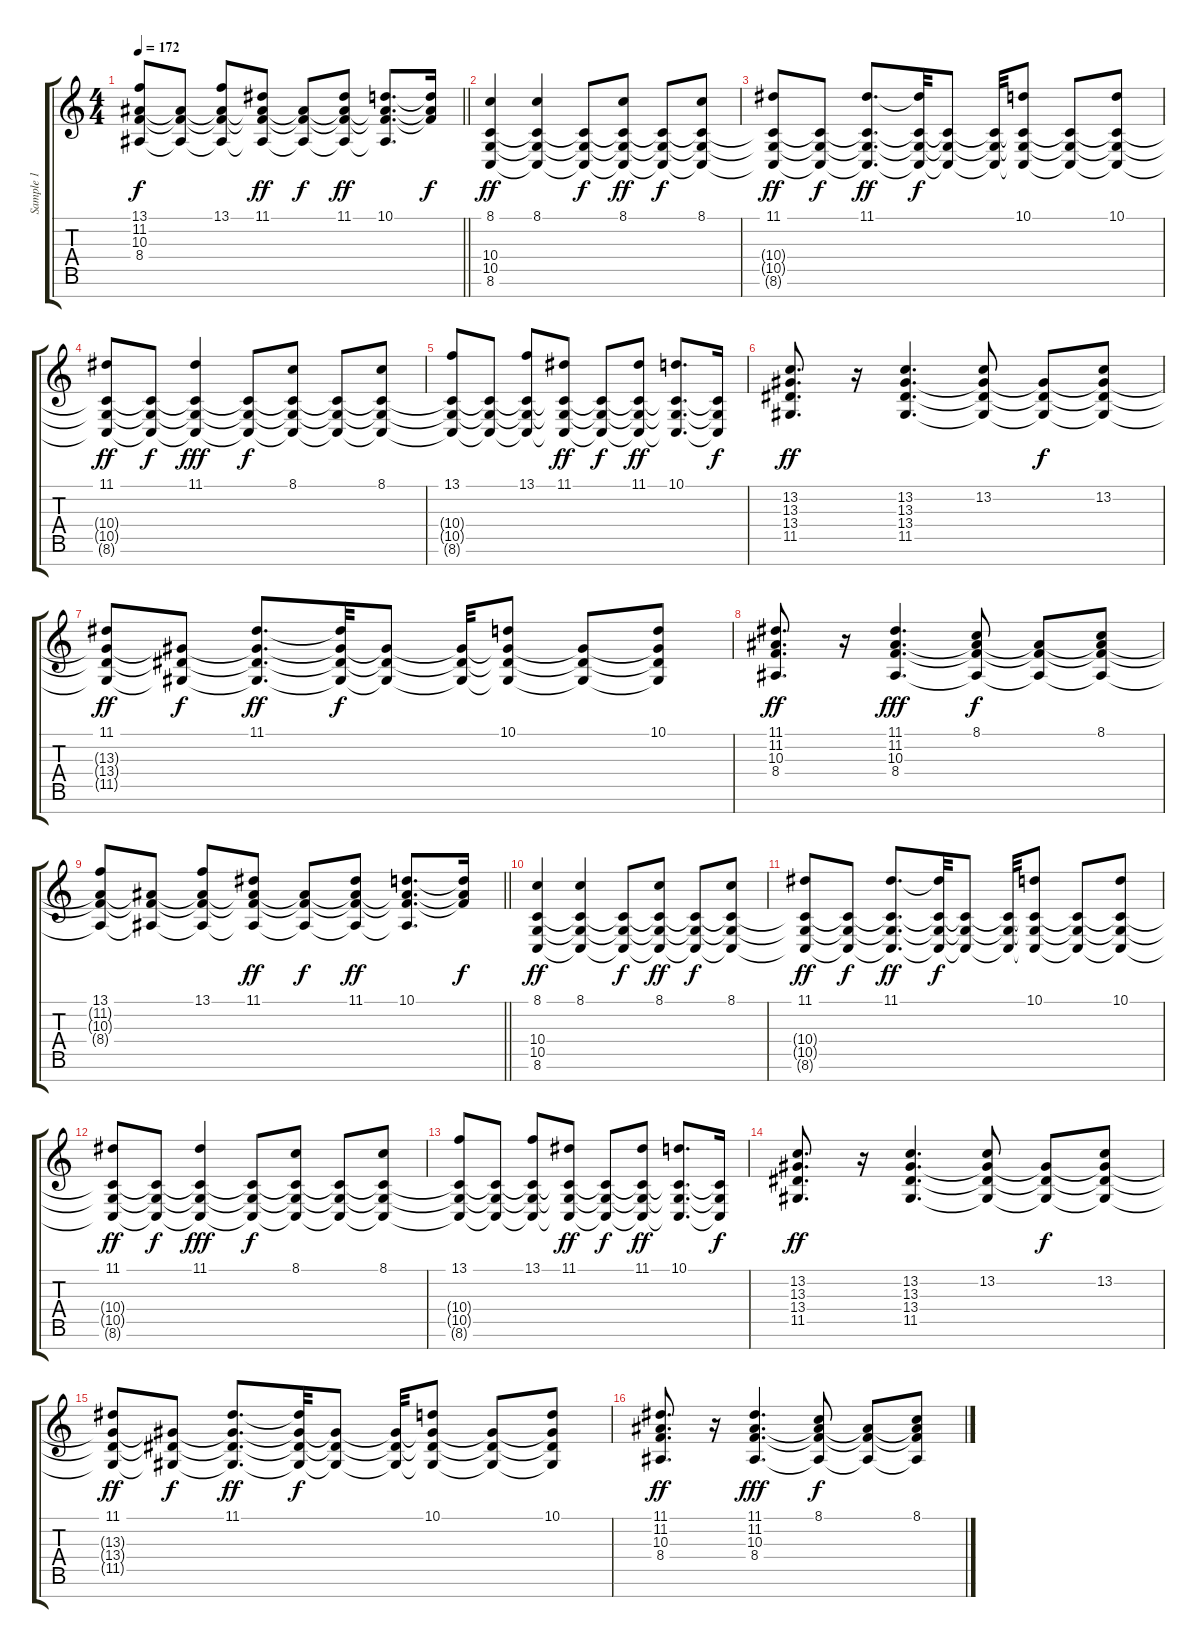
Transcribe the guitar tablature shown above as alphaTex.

\track ("Sample 1" "Sample 1") {instrument lead2sawtooth}
\staff {score tabs}
\tuning (E4 B3 G3 D3 A2 E2 B1) {hide}
\ts (4 4)
\tempo 172
\clef g2
\barLineRight lightlight
\ks c
(13.1 11.2{t} 10.3{t} 8.4{t}).8{dy f} (11.2{t} 10.3{t} 8.4{t}).8 (13.1 11.2{t} 10.3{t} 8.4{t}).8 (11.1 11.2{t} 10.3{t} 8.4{t}).8{dy ff} (11.2{t} 10.3{t} 8.4{t}).8{dy f} (11.1 11.2{t} 10.3{t} 8.4{t}).8{dy ff} (10.1 11.2{t} 10.3{t} 8.4{t}).8{d} (10.1{t} 11.2{t} 10.3{t}).16{dy f} |
\section ("" " ")
(8.1 10.4 10.5 8.6).4{dy ff} (8.1 10.4{t} 10.5{t} 8.6{t}).4 (10.4{t} 10.5{t} 8.6{t}).8{dy f} (8.1 10.4{t} 10.5{t} 8.6{t}).8{dy ff} (10.4{t} 10.5{t} 8.6{t}).8{dy f} (8.1 10.4{t} 10.5{t} 8.6{t}).8 |
(11.1 10.4{t} 10.5{t} 8.6{t}).8{dy ff} (10.4{t} 10.5{t} 8.6{t}).8{dy f} (11.1 10.4{t} 10.5{t} 8.6{t}).8{d dy ff} (11.1{t} 10.4{t} 10.5{t} 8.6{t}).32{dy f} (10.4{t} 10.5{t} 8.6{t}).8 (10.4{t} 10.5{t} 8.6{t}).32 (10.1 10.4{t} 10.5{t} 8.6{t}).8 (10.4{t} 10.5{t} 8.6{t}).8 (10.1 10.4{t} 10.5{t} 8.6{t}).8 |
(11.1 10.4{t} 10.5{t} 8.6{t}).8{dy ff} (10.4{t} 10.5{t} 8.6{t}).8{dy f} (11.1 10.4{t} 10.5{t} 8.6{t}).4{dy fff} (10.4{t} 10.5{t} 8.6{t}).8{dy f} (8.1 10.4{t} 10.5{t} 8.6{t}).8 (10.4{t} 10.5{t} 8.6{t}).8 (8.1 10.4{t} 10.5{t} 8.6{t}).8 |
(13.1 10.4{t} 10.5{t} 8.6{t}).8 (10.4{t} 10.5{t} 8.6{t}).8 (13.1 10.4{t} 10.5{t} 8.6{t}).8 (11.1 10.4{t} 10.5{t} 8.6{t}).8{dy ff} (10.4{t} 10.5{t} 8.6{t}).8{dy f} (11.1 10.4{t} 10.5{t} 8.6{t}).8{dy ff} (10.1 10.4{t} 10.5{t} 8.6{t}).8{d} (10.4{t} 10.5{t} 8.6{t}).16{dy f} |
(13.2 13.3 13.4 11.5).8{d dy ff} r.16 (13.2 13.3 13.4 11.5).4{d} (13.2 13.3{t} 13.4{t} 11.5{t}).8 (13.3{t} 13.4{t} 11.5{t}).8{dy f} (13.2 13.3{t} 13.4{t} 11.5{t}).8 |
(11.1 13.3{t} 13.4{t} 11.5{t}).8{dy ff} (13.3{t} 13.4{t} 11.5{t}).8{dy f} (11.1 13.3{t} 13.4{t} 11.5{t}).8{d dy ff} (11.1{t} 13.3{t} 13.4{t} 11.5{t}).32{dy f} (13.3{t} 13.4{t} 11.5{t}).8 (13.3{t} 13.4{t} 11.5{t}).32 (10.1 13.3{t} 13.4{t} 11.5{t}).8 (13.3{t} 13.4{t} 11.5{t}).8 (10.1 13.3{t} 13.4{t} 11.5{t}).8 |
(11.1 11.2 10.3 8.4).8{d dy ff} r.16 (11.1 11.2 10.3 8.4).4{d dy fff} (8.1 11.2{t} 10.3{t} 8.4{t}).8{dy f} (11.2{t} 10.3{t} 8.4{t}).8 (8.1 11.2{t} 10.3{t} 8.4{t}).8 |
\barLineRight lightlight
(13.1 11.2{t} 10.3{t} 8.4{t}).8 (11.2{t} 10.3{t} 8.4{t}).8 (13.1 11.2{t} 10.3{t} 8.4{t}).8 (11.1 11.2{t} 10.3{t} 8.4{t}).8{dy ff} (11.2{t} 10.3{t} 8.4{t}).8{dy f} (11.1 11.2{t} 10.3{t} 8.4{t}).8{dy ff} (10.1 11.2{t} 10.3{t} 8.4{t}).8{d} (10.1{t} 11.2{t} 10.3{t}).16{dy f} |
(8.1 10.4 10.5 8.6).4{dy ff} (8.1 10.4{t} 10.5{t} 8.6{t}).4 (10.4{t} 10.5{t} 8.6{t}).8{dy f} (8.1 10.4{t} 10.5{t} 8.6{t}).8{dy ff} (10.4{t} 10.5{t} 8.6{t}).8{dy f} (8.1 10.4{t} 10.5{t} 8.6{t}).8 |
(11.1 10.4{t} 10.5{t} 8.6{t}).8{dy ff} (10.4{t} 10.5{t} 8.6{t}).8{dy f} (11.1 10.4{t} 10.5{t} 8.6{t}).8{d dy ff} (11.1{t} 10.4{t} 10.5{t} 8.6{t}).32{dy f} (10.4{t} 10.5{t} 8.6{t}).8 (10.4{t} 10.5{t} 8.6{t}).32 (10.1 10.4{t} 10.5{t} 8.6{t}).8 (10.4{t} 10.5{t} 8.6{t}).8 (10.1 10.4{t} 10.5{t} 8.6{t}).8 |
(11.1 10.4{t} 10.5{t} 8.6{t}).8{dy ff} (10.4{t} 10.5{t} 8.6{t}).8{dy f} (11.1 10.4{t} 10.5{t} 8.6{t}).4{dy fff} (10.4{t} 10.5{t} 8.6{t}).8{dy f} (8.1 10.4{t} 10.5{t} 8.6{t}).8 (10.4{t} 10.5{t} 8.6{t}).8 (8.1 10.4{t} 10.5{t} 8.6{t}).8 |
(13.1 10.4{t} 10.5{t} 8.6{t}).8 (10.4{t} 10.5{t} 8.6{t}).8 (13.1 10.4{t} 10.5{t} 8.6{t}).8 (11.1 10.4{t} 10.5{t} 8.6{t}).8{dy ff} (10.4{t} 10.5{t} 8.6{t}).8{dy f} (11.1 10.4{t} 10.5{t} 8.6{t}).8{dy ff} (10.1 10.4{t} 10.5{t} 8.6{t}).8{d} (10.4{t} 10.5{t} 8.6{t}).16{dy f} |
(13.2 13.3 13.4 11.5).8{d dy ff} r.16 (13.2 13.3 13.4 11.5).4{d} (13.2 13.3{t} 13.4{t} 11.5{t}).8 (13.3{t} 13.4{t} 11.5{t}).8{dy f} (13.2 13.3{t} 13.4{t} 11.5{t}).8 |
(11.1 13.3{t} 13.4{t} 11.5{t}).8{dy ff} (13.3{t} 13.4{t} 11.5{t}).8{dy f} (11.1 13.3{t} 13.4{t} 11.5{t}).8{d dy ff} (11.1{t} 13.3{t} 13.4{t} 11.5{t}).32{dy f} (13.3{t} 13.4{t} 11.5{t}).8 (13.3{t} 13.4{t} 11.5{t}).32 (10.1 13.3{t} 13.4{t} 11.5{t}).8 (13.3{t} 13.4{t} 11.5{t}).8 (10.1 13.3{t} 13.4{t} 11.5{t}).8 |
(11.1 11.2 10.3 8.4).8{d dy ff} r.16 (11.1 11.2 10.3 8.4).4{d dy fff} (8.1 11.2{t} 10.3{t} 8.4{t}).8{dy f} (11.2{t} 10.3{t} 8.4{t}).8 (8.1 11.2{t} 10.3{t} 8.4{t}).8
